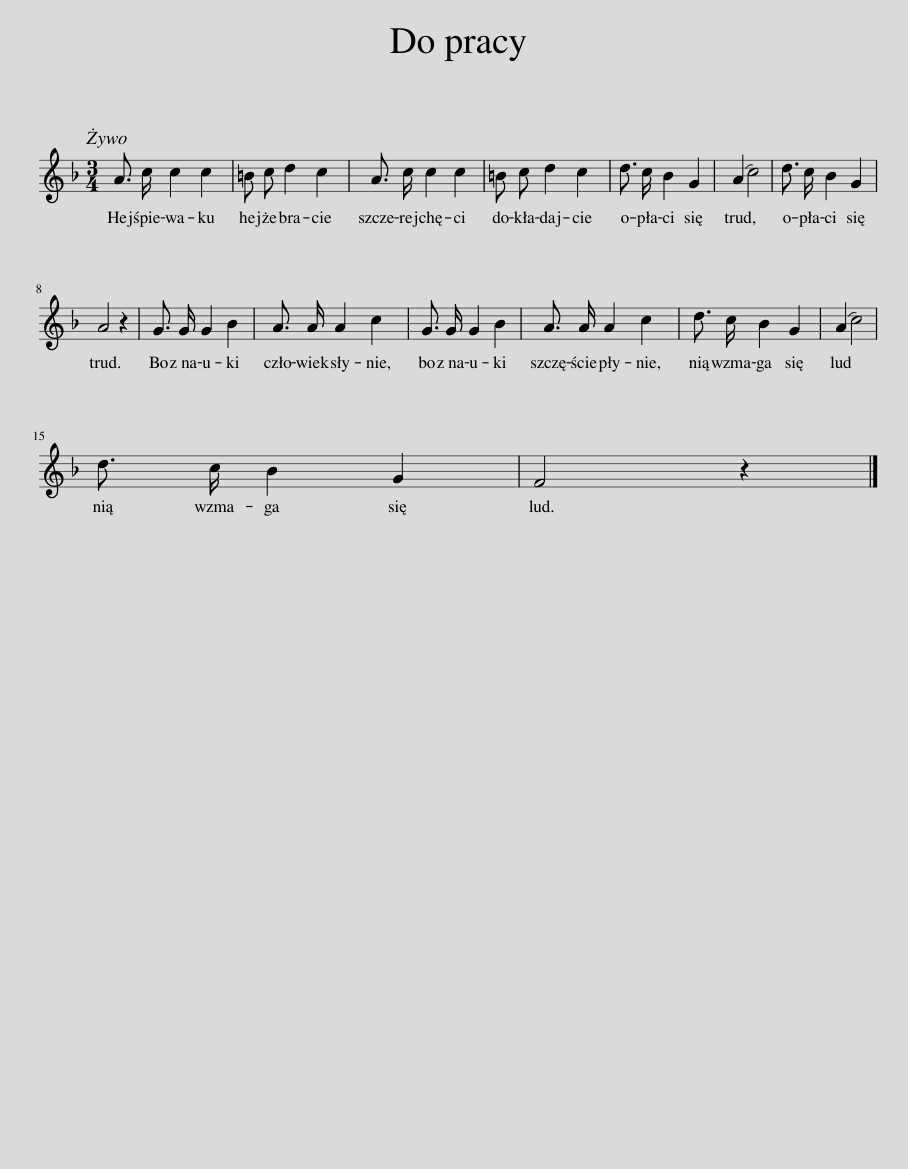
X:1
L:1/8
Q:1/4=120
M:3/4
I:linebreak $
K:F
V:1 treble
V:1
 A3/2 c/ c2 c2 | =B c d2 c2 | A3/2 c/ c2 c2 | =B c d2 c2 | d3/2 c/ B2 G2 | %5
 (A2 c4) | d3/2 c/ B2 G2 |$ A4 z2 | G3/2 G/ G2 B2 | A3/2 A/ A2 c2 | %10
 G3/2 G/ G2 B2 | A3/2 A/ A2 c2 | d3/2 c/ B2 G2 | (A2 c4) |$ d3/2 c/ B2 G2 | %15
 F4 z2 |] %16
